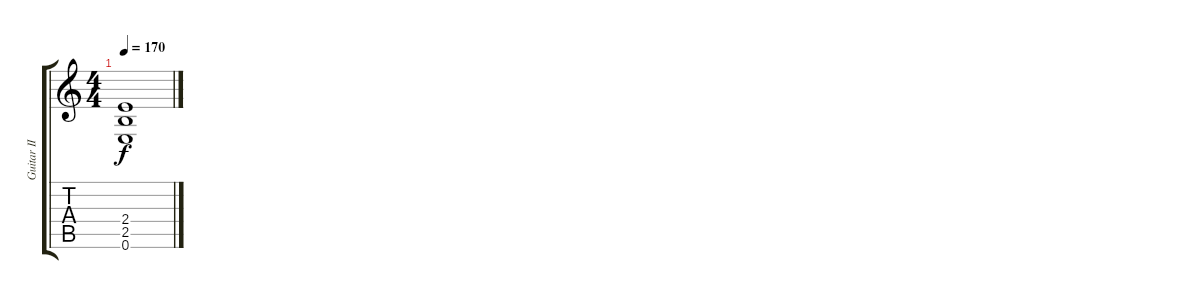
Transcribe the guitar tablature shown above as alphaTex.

\track ("Guitar II" "Guitar II") {instrument distortionguitar}
\staff {score tabs}
\tuning (E4 B3 G3 D3 A2 E2) {hide}
\ts (4 4)
\tempo 170
\clef g2
\ks c
(2.4 2.5 0.6).1{dy f}
